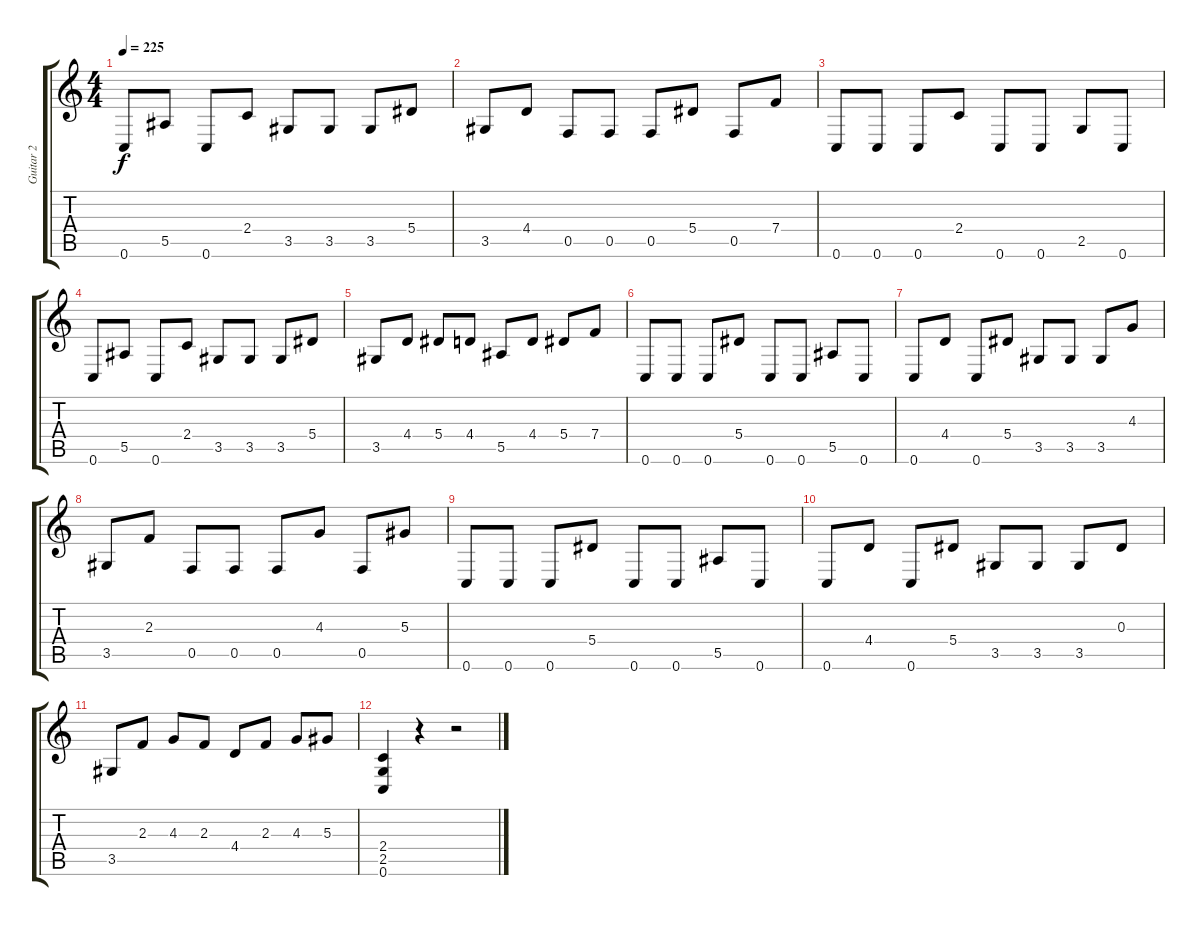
\track ("Guitar 2" "Guitar 2") {instrument distortionguitar}
\staff {score tabs}
\tuning (C4 G3 Eb3 Bb2 F2 C2) {hide}
\ts (4 4)
\tempo 225
\clef g2
\ks c
0.6.8{dy f} 5.5.8 0.6.8 2.4.8 3.5.8 3.5.8 3.5.8 5.4.8 |
3.5.8 4.4.8 0.5.8 0.5.8 0.5.8 5.4.8 0.5.8 7.4.8 |
0.6.8 0.6.8 0.6.8 2.4.8 0.6.8 0.6.8 2.5.8 0.6.8 |
0.6.8 5.5.8 0.6.8 2.4.8 3.5.8 3.5.8 3.5.8 5.4.8 |
3.5.8 4.4.8 5.4.8 4.4.8 5.5.8 4.4.8 5.4.8 7.4.8 |
0.6.8 0.6.8 0.6.8 5.4.8 0.6.8 0.6.8 5.5.8 0.6.8 |
0.6.8 4.4.8 0.6.8 5.4.8 3.5.8 3.5.8 3.5.8 4.3.8 |
3.5.8 2.3.8 0.5.8 0.5.8 0.5.8 4.3.8 0.5.8 5.3.8 |
0.6.8 0.6.8 0.6.8 5.4.8 0.6.8 0.6.8 5.5.8 0.6.8 |
0.6.8 4.4.8 0.6.8 5.4.8 3.5.8 3.5.8 3.5.8 0.3.8 |
3.5.8 2.3.8 4.3.8 2.3.8 4.4.8 2.3.8 4.3.8 5.3.8 |
(2.4 2.5 0.6).4 r.4 r.2
